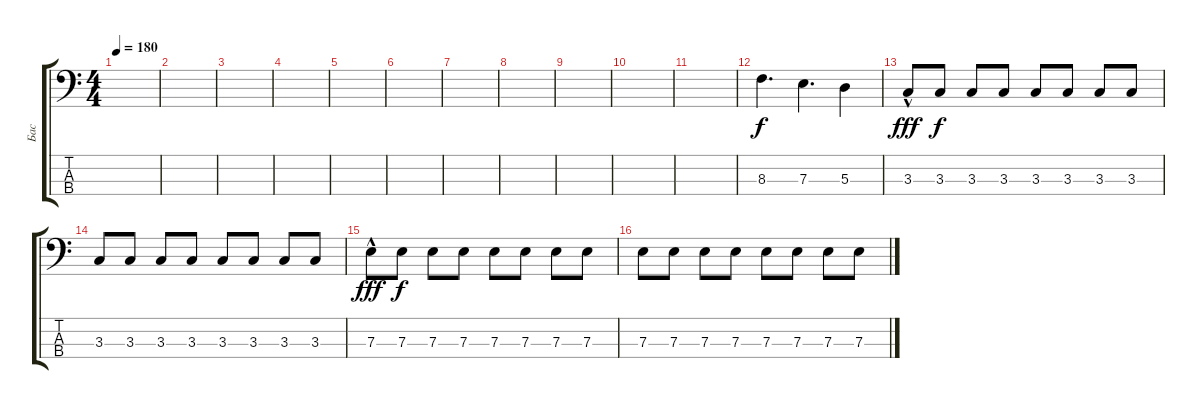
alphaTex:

\track ("Бас" "Бас") {instrument electricbassfinger}
\staff {score tabs}
\tuning (G2 D2 A1 E1) {hide}
\ts (4 4)
\tempo 180
\tempo 120
\tempo 180
\clef f4
\ks c
|
|
|
|
|
|
|
|
|
|
|
8.3.4{d} 7.3.4{d} 5.3.4 |
3.3{hac}.8{dy fff} 3.3.8{dy f} 3.3.8 3.3.8 3.3.8 3.3.8 3.3.8 3.3.8 |
3.3.8 3.3.8 3.3.8 3.3.8 3.3.8 3.3.8 3.3.8 3.3.8 |
7.3{hac}.8{dy fff} 7.3.8{dy f} 7.3.8 7.3.8 7.3.8 7.3.8 7.3.8 7.3.8 |
7.3.8 7.3.8 7.3.8 7.3.8 7.3.8 7.3.8 7.3.8 7.3.8
